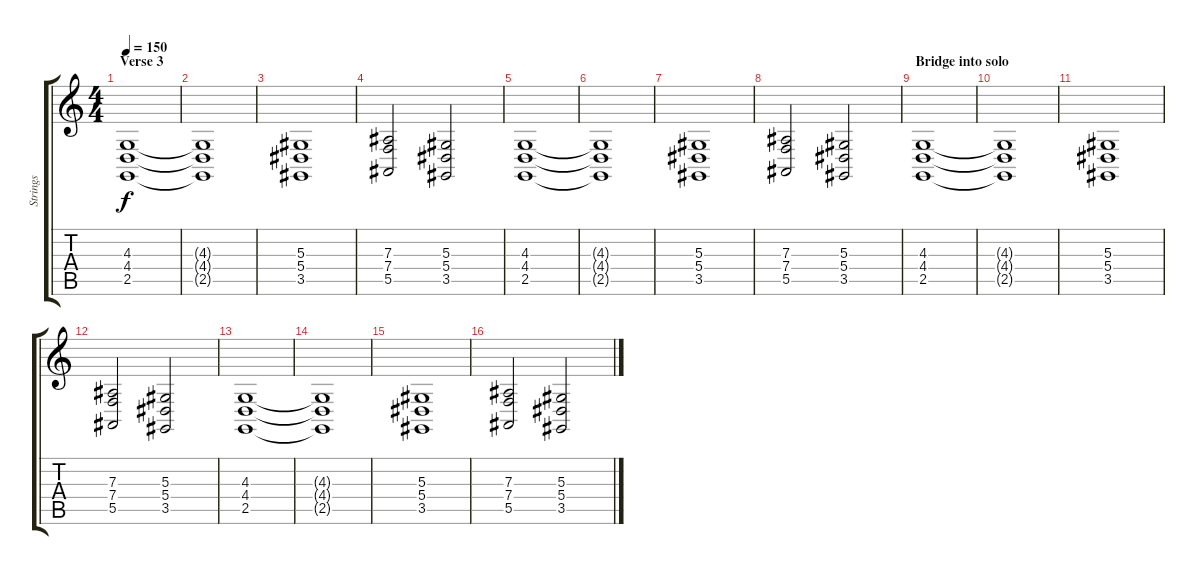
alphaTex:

\track ("Strings" "Strings") {instrument stringensemble1}
\staff {score tabs}
\tuning (C4 G3 Eb3 Bb2 F2 C2) {hide}
\ts (4 4)
\section ("" "Verse 3")
\tempo 150
\clef g2
\ks c
(4.3 4.4 2.5).1{dy f} |
(4.3{t} 4.4{t} 2.5{t}).1 |
(5.3 5.4 3.5).1 |
(7.3 7.4 5.5).2 (5.3 5.4 3.5).2 |
(4.3 4.4 2.5).1 |
(4.3{t} 4.4{t} 2.5{t}).1 |
(5.3 5.4 3.5).1 |
(7.3 7.4 5.5).2 (5.3 5.4 3.5).2 |
\section ("" "Bridge into solo")
(4.3 4.4 2.5).1 |
(4.3{t} 4.4{t} 2.5{t}).1 |
(5.3 5.4 3.5).1 |
(7.3 7.4 5.5).2 (5.3 5.4 3.5).2 |
(4.3 4.4 2.5).1 |
(4.3{t} 4.4{t} 2.5{t}).1 |
(5.3 5.4 3.5).1 |
(7.3 7.4 5.5).2 (5.3 5.4 3.5).2
